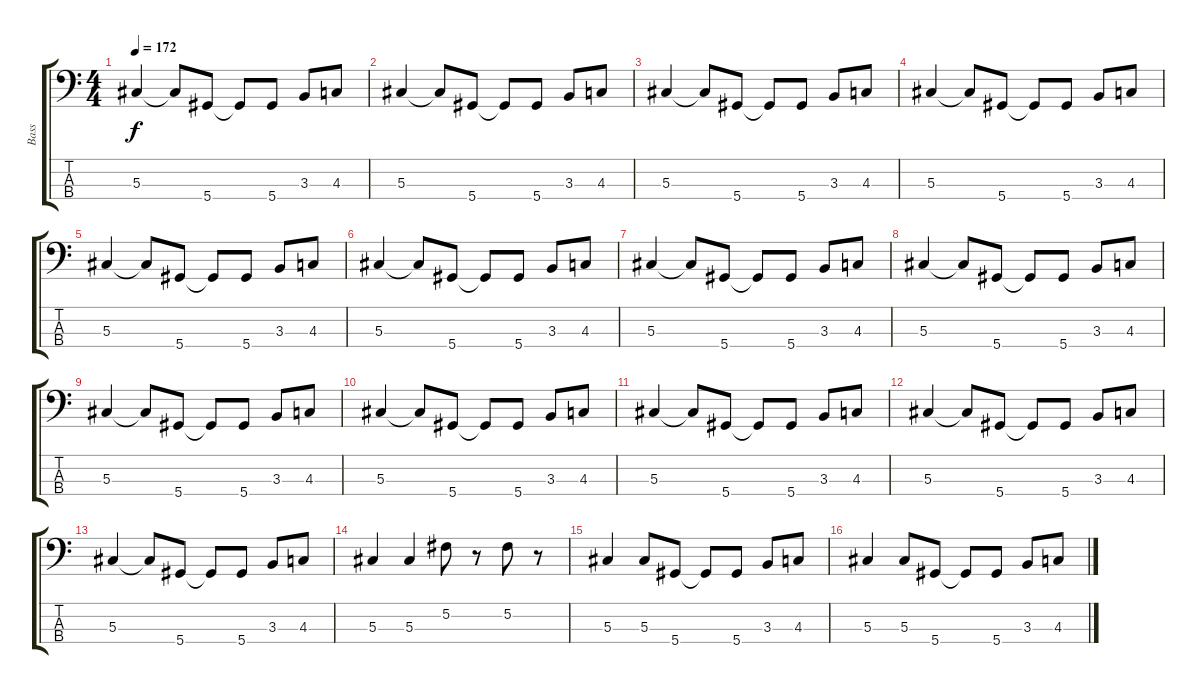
\track ("Bass" "Bass") {instrument electricbassfinger}
\staff {score tabs}
\tuning (Gb2 Db2 Ab1 Eb1) {hide}
\ts (4 4)
\tempo 172
\clef f4
\ks c
5.3.4{dy f} 5.3{t}.8 5.4.8 5.4{t}.8 5.4.8 3.3.8 4.3.8 |
5.3.4 5.3{t}.8 5.4.8 5.4{t}.8 5.4.8 3.3.8 4.3.8 |
5.3.4 5.3{t}.8 5.4.8 5.4{t}.8 5.4.8 3.3.8 4.3.8 |
5.3.4 5.3{t}.8 5.4.8 5.4{t}.8 5.4.8 3.3.8 4.3.8 |
5.3.4 5.3{t}.8 5.4.8 5.4{t}.8 5.4.8 3.3.8 4.3.8 |
5.3.4 5.3{t}.8 5.4.8 5.4{t}.8 5.4.8 3.3.8 4.3.8 |
5.3.4 5.3{t}.8 5.4.8 5.4{t}.8 5.4.8 3.3.8 4.3.8 |
5.3.4 5.3{t}.8 5.4.8 5.4{t}.8 5.4.8 3.3.8 4.3.8 |
5.3.4 5.3{t}.8 5.4.8 5.4{t}.8 5.4.8 3.3.8 4.3.8 |
5.3.4 5.3{t}.8 5.4.8 5.4{t}.8 5.4.8 3.3.8 4.3.8 |
5.3.4 5.3{t}.8 5.4.8 5.4{t}.8 5.4.8 3.3.8 4.3.8 |
5.3.4 5.3{t}.8 5.4.8 5.4{t}.8 5.4.8 3.3.8 4.3.8 |
5.3.4 5.3{t}.8 5.4.8 5.4{t}.8 5.4.8 3.3.8 4.3.8 |
5.3.4 5.3.4 5.2.8 r.8 5.2.8 r.8 |
5.3.4 5.3.8 5.4.8 5.4{t}.8 5.4.8 3.3.8 4.3.8 |
5.3.4 5.3.8 5.4.8 5.4{t}.8 5.4.8 3.3.8 4.3.8
